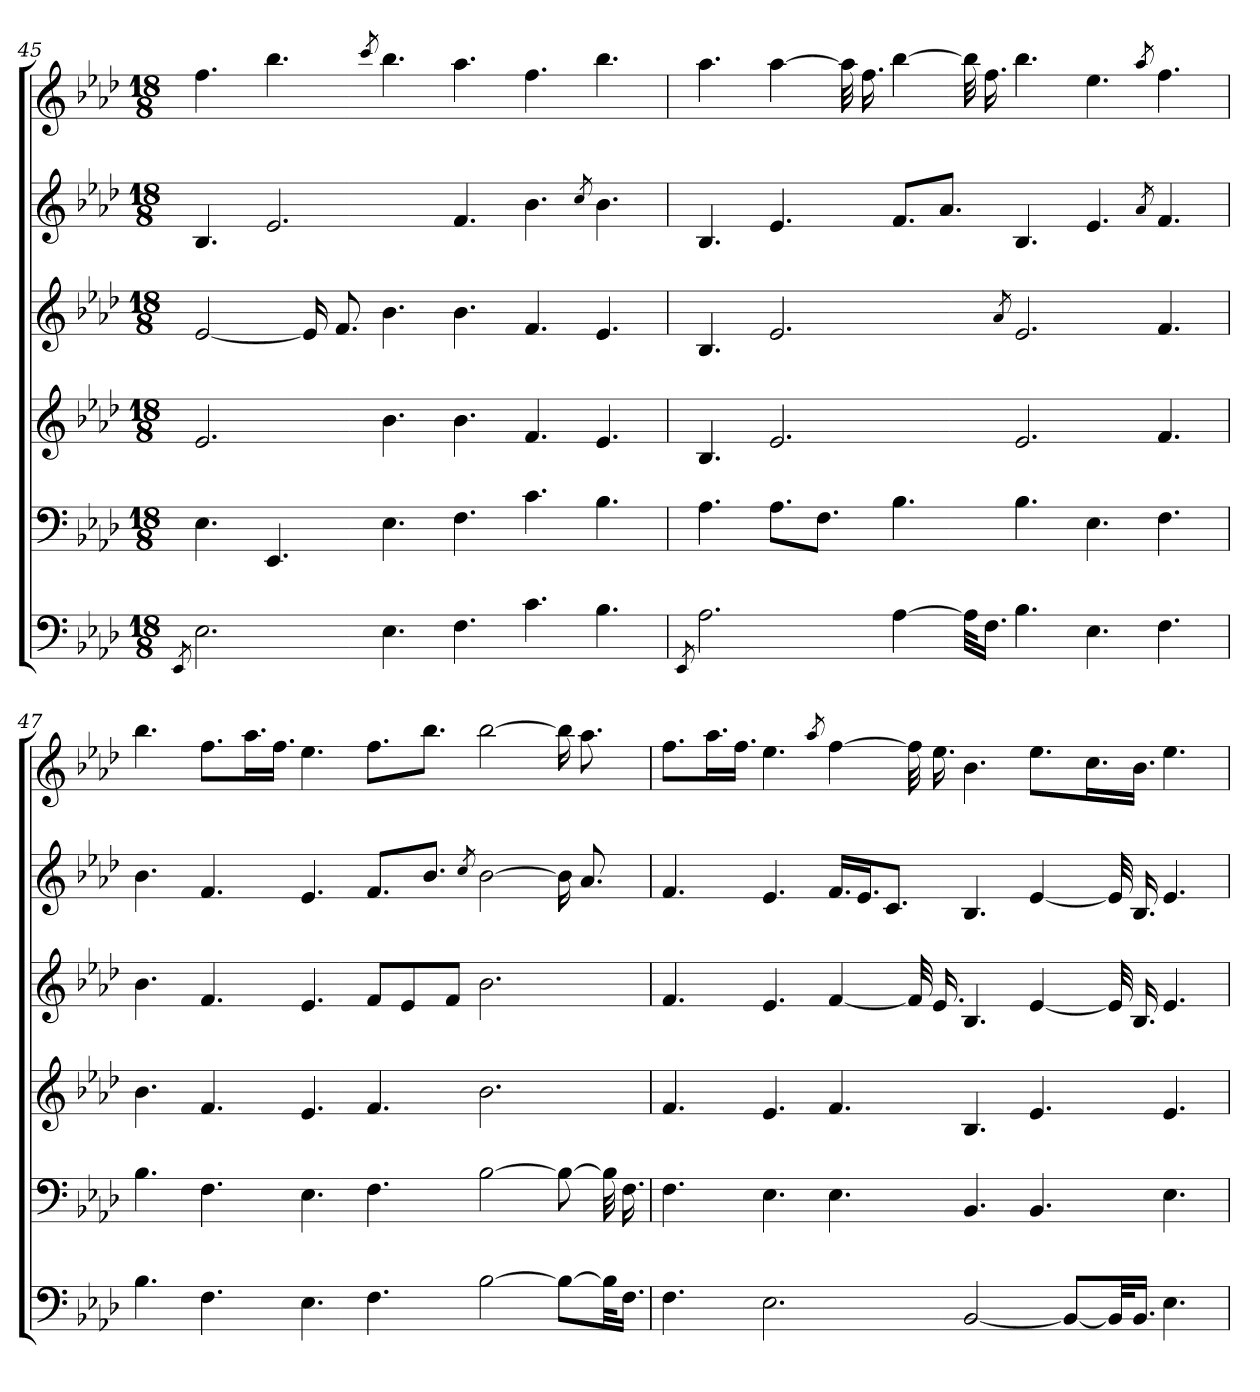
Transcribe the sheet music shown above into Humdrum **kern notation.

**kern	**kern	**kern	**kern	**kern	**kern
*part6	*part5	*part4	*part3	*part2	*part1
*staff6	*staff5	*staff4	*staff3	*staff2	*staff1
*clefF4	*clefF4	*clefG2	*clefG2	*clefG2	*clefG2
*k[b-e-a-d-]	*k[b-e-a-d-]	*k[b-e-a-d-]	*k[b-e-a-d-]	*k[b-e-a-d-]	*k[b-e-a-d-]
*M18/8	*M18/8	*M18/8	*M18/8	*M18/8	*M18/8
=45	=45	=45	=45	=45	=45
8qEE-	.	.	.	.	.
2.E-	4.E-	2.e-	[2e-	4.B-	4.ff
.	4.EE-	.	.	2.e-	4.bb-
.	.	.	16e-]	.	.
.	.	.	8.f	.	.
.	.	.	.	.	8qccc
4.E-	4.E-	4.b-	4.b-	.	4.bb-
4.F	4.F	4.b-	4.b-	4.f	4.aa-
4.c	4.c	4.f	4.f	4.b-	4.ff
.	.	.	.	8qcc	.
4.B-	4.B-	4.e-	4.e-	4.b-	4.bb-
=46	=46	=46	=46	=46	=46
8qEE-	.	.	.	.	.
2.A-	4.A-	4.B-	4.B-	4.B-	4.aa-
.	8.A-\L	2.e-	2.e-	4.e-	[4aa-
.	8.F\J	.	.	.	.
.	.	.	.	.	32aa-]
.	.	.	.	.	16.ff
[4A-	4.B-	.	.	8.f/L	[4bb-
.	.	.	.	8.a-/J	.
32A-\KLL]	.	.	.	.	32bb-]
16.F\JJ	.	.	.	.	16.ff
.	.	.	8qa-	.	.
4.B-	4.B-	2.e-	2.e-	4.B-	4.bb-
4.E-	4.E-	.	.	4.e-	4.ee-
.	.	.	.	8qa-	8qaa-
4.F	4.F	4.f	4.f	4.f	4.ff
=47	=47	=47	=47	=47	=47
4.B-	4.B-	4.b-	4.b-	4.b-	4.bb-
4.F	4.F	4.f	4.f	4.f	8.ff\L
.	.	.	.	.	16.aa-\L
.	.	.	.	.	16.ff\JJ
4.E-	4.E-	4.e-	4.e-	4.e-	4.ee-
4.F	4.F	4.f	8f/L	8.f/L	8.ff\L
.	.	.	8e-/	.	.
.	.	.	.	8.b-/J	8.bb-\J
.	.	.	8f/J	.	.
.	.	.	.	8qcc	.
[2B-	[2B-	2.b-	2.b-	[2b-	[2bb-
8B-\L_	8B-_	.	.	16b-]	16bb-]
.	.	.	.	8.a-	8.aa-
32B-\KL]	32B-]	.	.	.	.
16.F\JJ	16.F	.	.	.	.
=48	=48	=48	=48	=48	=48
4.F	4.F	4.f	4.f	4.f	8.ff\L
.	.	.	.	.	16.aa-\L
.	.	.	.	.	16.ff\JJ
2.E-	4.E-	4.e-	4.e-	4.e-	4.ee-
.	.	.	.	.	8qaa-
.	4.E-	4.f	[4f	16.f/LL	[4ff
.	.	.	.	16.e-/J	.
.	.	.	.	8.c/J	.
.	.	.	32f]	.	32ff]
.	.	.	16.e-	.	16.ee-
[2BB-	4.BB-	4.B-	4.B-	4.B-	4.b-
.	4.BB-	4.e-	[4e-	[4e-	8.ee-\L
8BB-/L_	.	.	.	.	.
.	.	.	.	.	16.cc\L
32BB-/KL]	.	.	32e-]	32e-]	.
16.BB-/JJ	.	.	16.B-	16.B-	16.b-\JJ
4.E-	4.E-	4.e-	4.e-	4.e-	4.ee-
=	=	=	=	=	=
*-	*-	*-	*-	*-	*-
